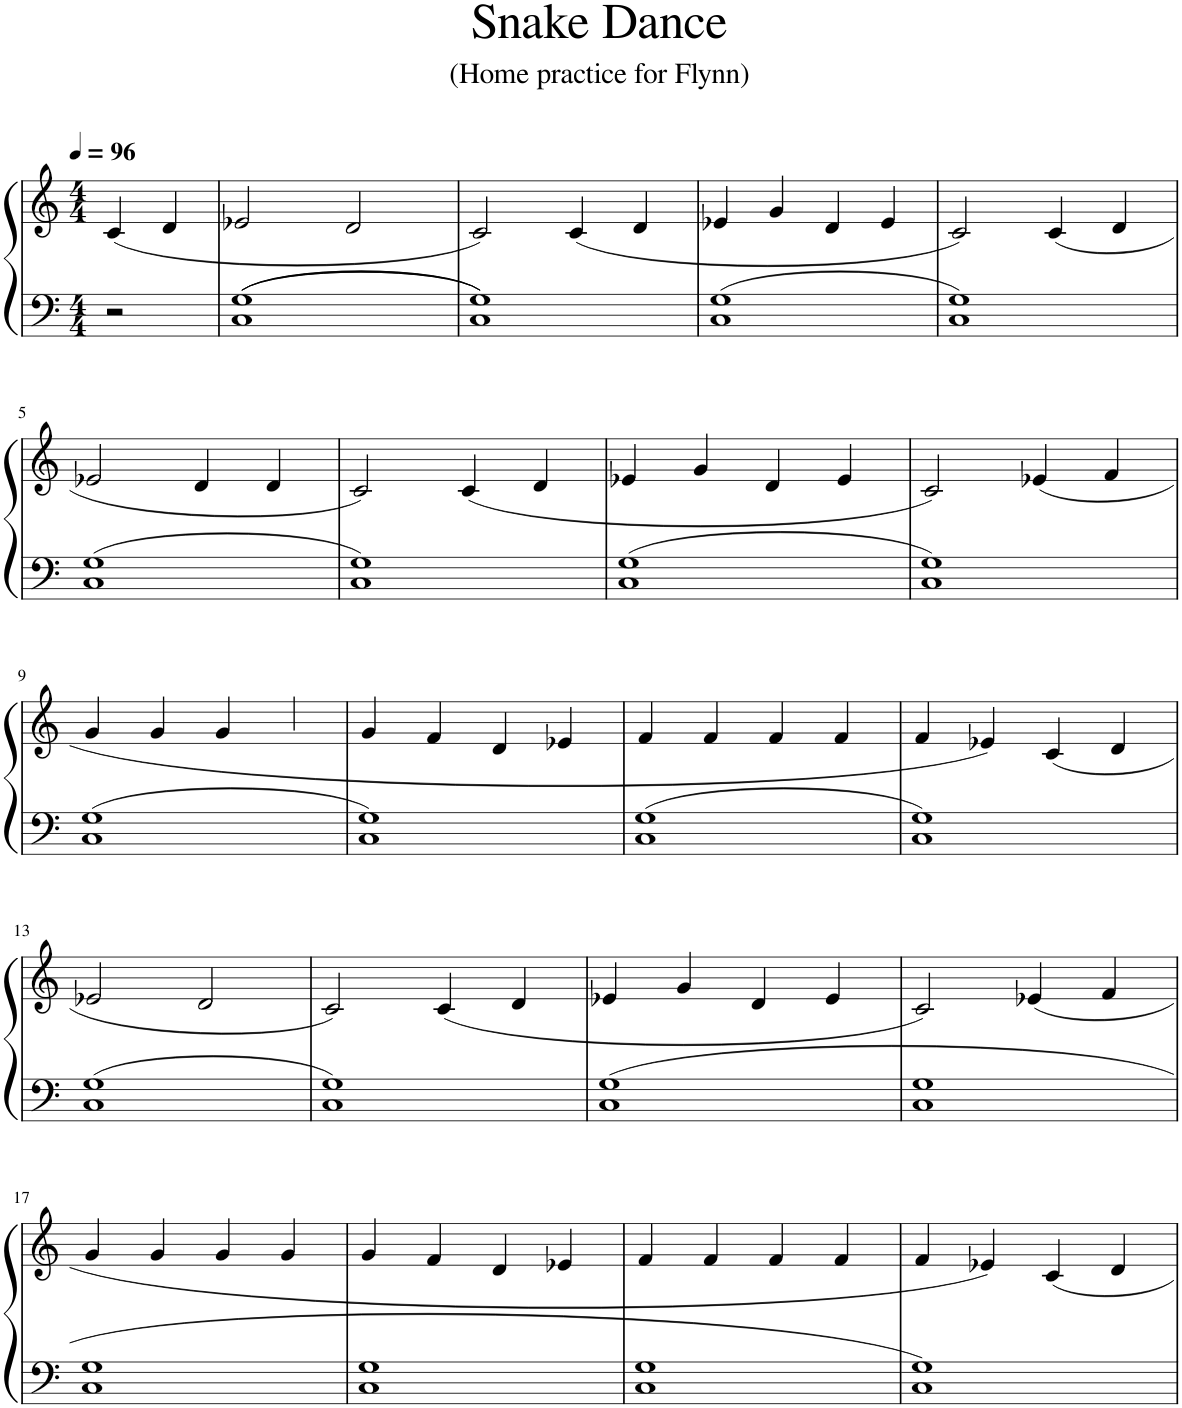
**kern	**kern
*part1	*part1
*staff2	*staff1
*I"Piano	*
*I'Pno.	*
*clefF4	*clefG2
*k[]	*k[]
*M4/4	*M4/4
*MM96	*MM96
=	=
2r	(4c/
.	4d/
=1	=1
1C 1G	2e-X/
.	2d/
=2	=2
1C 1G	2c/)
.	(4c/
.	4d/
=3	=3
1C 1G	4e-X/
.	4g/
.	4d/
.	4e-/
=4	=4
1C 1G	2c/)
.	(4c/
.	4d/
!!LO:LB:g=z
=5	=5
1C 1G	2e-X/
.	4d/
.	4d/
=6	=6
1C 1G	2c/)
.	(4c/
.	4d/
=7	=7
1C 1G	4e-X/
.	4g/
.	4d/
.	4e-/
=8	=8
1C 1G	2c/)
.	(4e-X/
.	4f/
!!LO:LB:g=z
=9	=9
1C 1G	4g/
.	4g/
.	4g/
.	4g/
=10	=10
1C 1G	4g/
.	4f/
.	4d/
.	4e-X/
=11	=11
1C 1G	4f/
.	4f/
.	4f/
.	4f/
=12	=12
1C 1G	4f/
.	4e-X/)
.	(4c/
.	4d/
!!LO:LB:g=z
=13	=13
1C 1G	2e-X/
.	2d/
=14	=14
1C 1G	2c/)
.	(4c/
.	4d/
=15	=15
1C 1G	4e-X/
.	4g/
.	4d/
.	4e-/
=16	=16
1C 1G	2c/)
.	(4e-X/
.	4f/
!!LO:LB:g=z
=17	=17
1C 1G	4g/
.	4g/
.	4g/
.	4g/
=18	=18
1C 1G	4g/
.	4f/
.	4d/
.	4e-X/
=19	=19
1C 1G	4f/
.	4f/
.	4f/
.	4f/
=20	=20
1C 1G	4f/
.	4e-X/)
.	4c/
.	4d/
=	=
*-	*-
